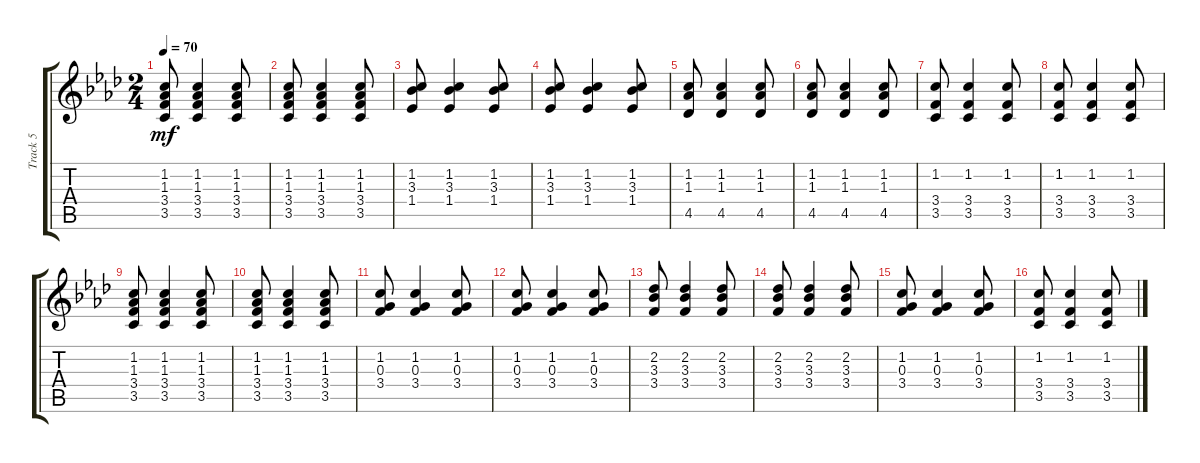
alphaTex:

\track ("Track 5" "Track 5") {instrument distortionguitar}
\staff {score tabs}
\tuning (E4 B3 G3 D3 A2 E2) {hide}
\ts (2 4)
\tempo 70
\clef g2
\ks fminor
(1.2 1.3 3.4 3.5).8{dy mf} (1.2 1.3 3.4 3.5).4 (1.2 1.3 3.4 3.5).8 |
(1.2 1.3 3.4 3.5).8 (1.2 1.3 3.4 3.5).4 (1.2 1.3 3.4 3.5).8 |
(1.2 3.3 1.4).8 (1.2 3.3 1.4).4 (1.2 3.3 1.4).8 |
(1.2 3.3 1.4).8 (1.2 3.3 1.4).4 (1.2 3.3 1.4).8 |
(1.2 1.3 4.5).8 (1.2 1.3 4.5).4 (1.2 1.3 4.5).8 |
(1.2 1.3 4.5).8 (1.2 1.3 4.5).4 (1.2 1.3 4.5).8 |
(1.2 3.4 3.5).8 (1.2 3.4 3.5).4 (1.2 3.4 3.5).8 |
(1.2 3.4 3.5).8 (1.2 3.4 3.5).4 (1.2 3.4 3.5).8 |
(1.2 1.3 3.4 3.5).8 (1.2 1.3 3.4 3.5).4 (1.2 1.3 3.4 3.5).8 |
(1.2 1.3 3.4 3.5).8 (1.2 1.3 3.4 3.5).4 (1.2 1.3 3.4 3.5).8 |
(1.2 0.3 3.4).8 (1.2 0.3 3.4).4 (1.2 0.3 3.4).8 |
(1.2 0.3 3.4).8 (1.2 0.3 3.4).4 (1.2 0.3 3.4).8 |
(2.2 3.3 3.4).8 (2.2 3.3 3.4).4 (2.2 3.3 3.4).8 |
(2.2 3.3 3.4).8 (2.2 3.3 3.4).4 (2.2 3.3 3.4).8 |
(1.2 0.3 3.4).8 (1.2 0.3 3.4).4 (1.2 0.3 3.4).8 |
(1.2 3.4 3.5).8 (1.2 3.4 3.5).4 (1.2 3.4 3.5).8
